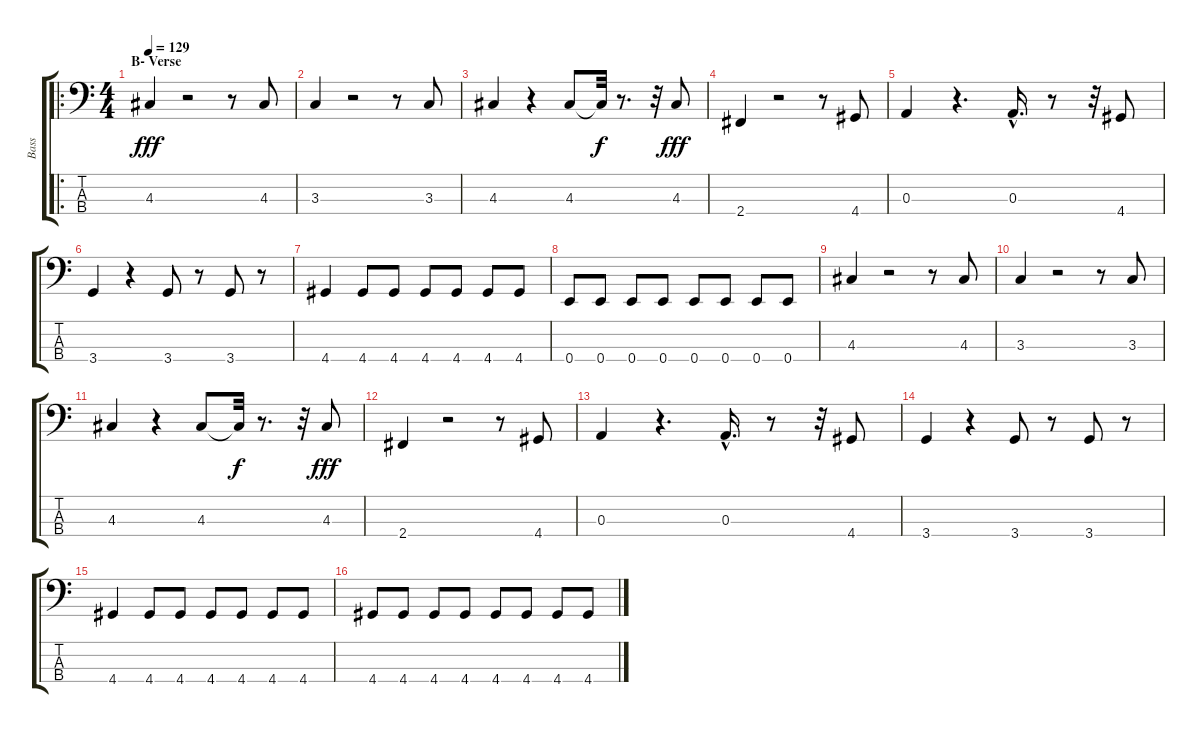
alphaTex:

\track ("Bass" "Bass") {instrument electricbassfinger}
\staff {score tabs}
\tuning (G2 D2 A1 E1) {hide}
\ro
\ts (4 4)
\section ("" "B- Verse")
\tempo 129
\clef f4
\ks c
4.3.4{dy fff} r.2 r.8 4.3.8 |
3.3.4 r.2 r.8 3.3.8 |
4.3.4 r.4 4.3.8 4.3{t}.32{dy f} r.8{d} r.32 4.3.8{dy fff} |
2.4.4 r.2 r.8 4.4.8 |
0.3.4 r.4{d} 0.3{hac}.16{d} r.8 r.32 4.4.8 |
3.4.4 r.4 3.4.8 r.8 3.4.8 r.8 |
4.4.4 4.4.8 4.4.8 4.4.8 4.4.8 4.4.8 4.4.8 |
0.4.8 0.4.8 0.4.8 0.4.8 0.4.8 0.4.8 0.4.8 0.4.8 |
4.3.4 r.2 r.8 4.3.8 |
3.3.4 r.2 r.8 3.3.8 |
4.3.4 r.4 4.3.8 4.3{t}.32{dy f} r.8{d} r.32 4.3.8{dy fff} |
2.4.4 r.2 r.8 4.4.8 |
0.3.4 r.4{d} 0.3{hac}.16{d} r.8 r.32 4.4.8 |
3.4.4 r.4 3.4.8 r.8 3.4.8 r.8 |
4.4.4 4.4.8 4.4.8 4.4.8 4.4.8 4.4.8 4.4.8 |
4.4.8 4.4.8 4.4.8 4.4.8 4.4.8 4.4.8 4.4.8 4.4.8
